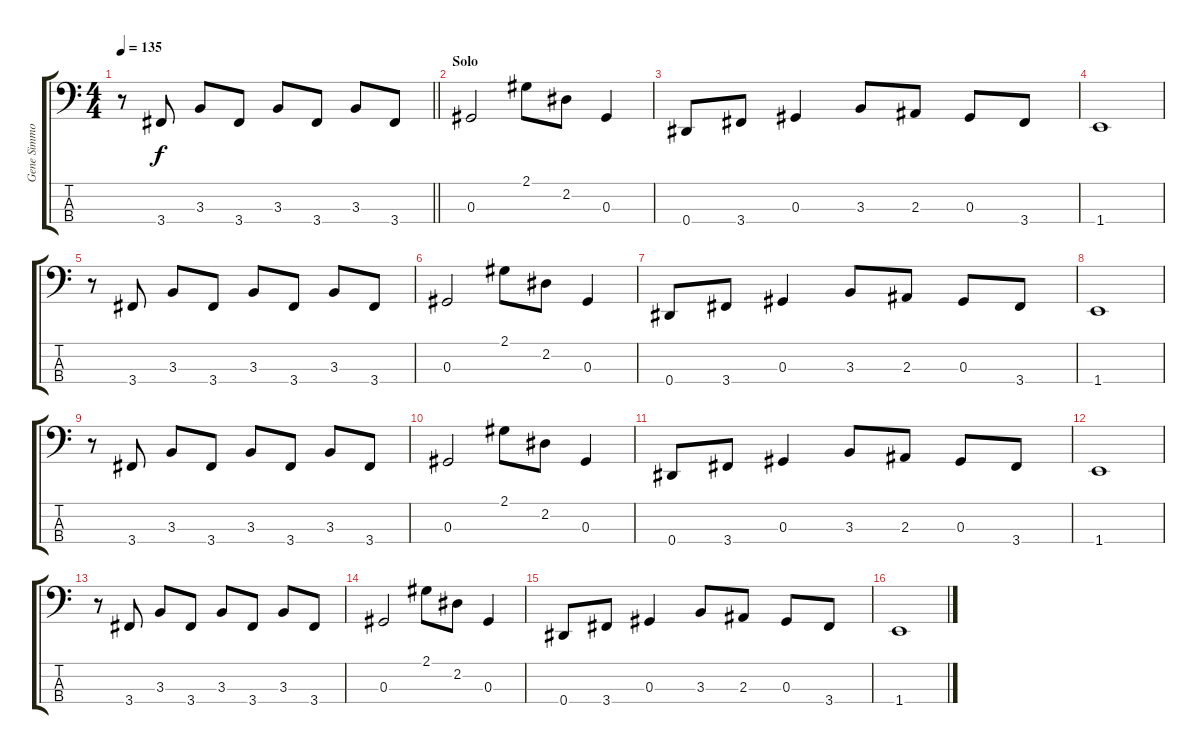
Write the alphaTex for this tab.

\track ("Gene Simmons" "Gene Simmo") {instrument electricbassfinger}
\staff {score tabs}
\tuning (Gb2 Db2 Ab1 Eb1) {hide}
\ts (4 4)
\tempo 135
\clef f4
\barLineRight lightlight
\ks c
r.8{dy f} 3.4.8 3.3.8 3.4.8 3.3.8 3.4.8 3.3.8 3.4.8 |
\section ("" "Solo")
0.3.2 2.1.8 2.2.8 0.3.4 |
0.4.8 3.4.8 0.3.4 3.3.8 2.3.8 0.3.8 3.4.8 |
1.4.1 |
r.8 3.4.8 3.3.8 3.4.8 3.3.8 3.4.8 3.3.8 3.4.8 |
0.3.2 2.1.8 2.2.8 0.3.4 |
0.4.8 3.4.8 0.3.4 3.3.8 2.3.8 0.3.8 3.4.8 |
1.4.1 |
r.8 3.4.8 3.3.8 3.4.8 3.3.8 3.4.8 3.3.8 3.4.8 |
0.3.2 2.1.8 2.2.8 0.3.4 |
0.4.8 3.4.8 0.3.4 3.3.8 2.3.8 0.3.8 3.4.8 |
1.4.1 |
r.8 3.4.8 3.3.8 3.4.8 3.3.8 3.4.8 3.3.8 3.4.8 |
0.3.2 2.1.8 2.2.8 0.3.4 |
0.4.8 3.4.8 0.3.4 3.3.8 2.3.8 0.3.8 3.4.8 |
1.4.1
